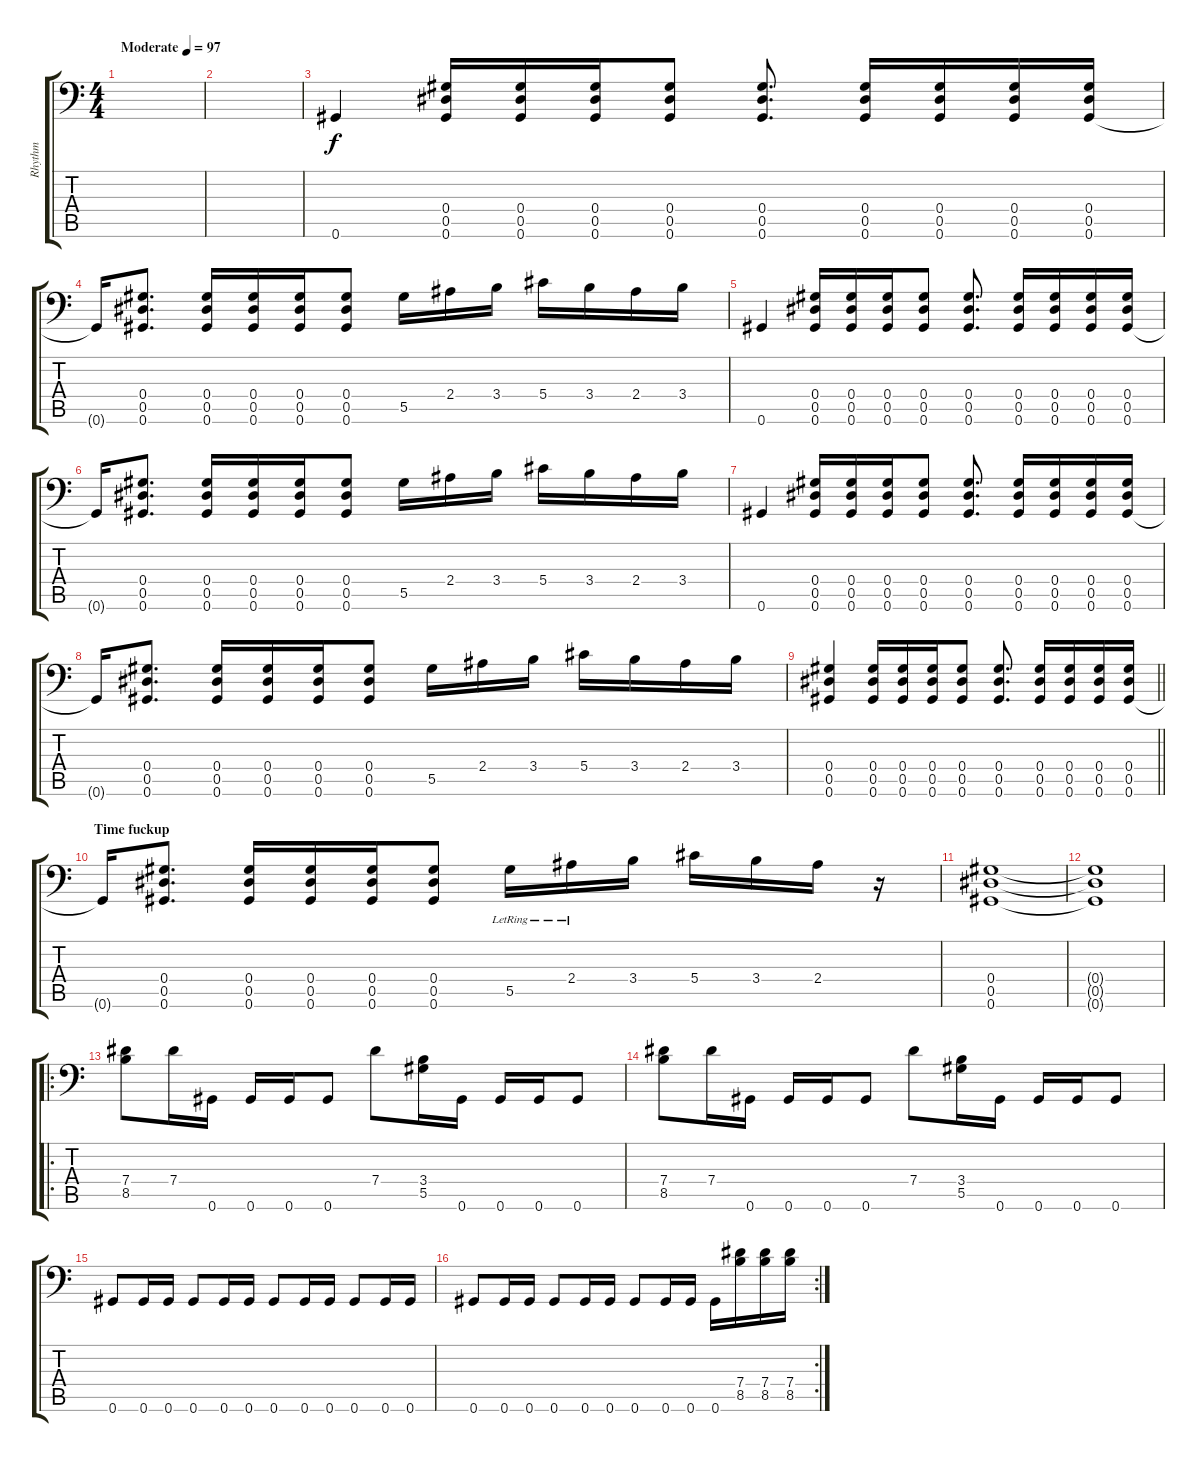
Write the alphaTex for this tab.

\track ("Rhythm" "Rhythm") {instrument distortionguitar}
\staff {score tabs}
\tuning (Bb3 F3 Db3 Ab2 Eb2 Ab1) {hide}
\ts (4 4)
\tempo (97 "Moderate")
\clef f4
\ks c
|
|
0.6.4 (0.4 0.5 0.6).16 (0.4 0.5 0.6).16 (0.4 0.5 0.6).16 (0.4 0.5 0.6).8 (0.4 0.5 0.6).8{d} (0.4 0.5 0.6).16 (0.4 0.5 0.6).16 (0.4 0.5 0.6).16 (0.4 0.5 0.6).16 |
0.6{t}.16 (0.4 0.5 0.6).8{d} (0.4 0.5 0.6).16 (0.4 0.5 0.6).16 (0.4 0.5 0.6).16 (0.4 0.5 0.6).8 5.5.16 2.4.16 3.4.16 5.4.16 3.4.16 2.4.16 3.4.16 |
0.6.4 (0.4 0.5 0.6).16 (0.4 0.5 0.6).16 (0.4 0.5 0.6).16 (0.4 0.5 0.6).8 (0.4 0.5 0.6).8{d} (0.4 0.5 0.6).16 (0.4 0.5 0.6).16 (0.4 0.5 0.6).16 (0.4 0.5 0.6).16 |
0.6{t}.16 (0.4 0.5 0.6).8{d} (0.4 0.5 0.6).16 (0.4 0.5 0.6).16 (0.4 0.5 0.6).16 (0.4 0.5 0.6).8 5.5.16 2.4.16 3.4.16 5.4.16 3.4.16 2.4.16 3.4.16 |
0.6.4 (0.4 0.5 0.6).16 (0.4 0.5 0.6).16 (0.4 0.5 0.6).16 (0.4 0.5 0.6).8 (0.4 0.5 0.6).8{d} (0.4 0.5 0.6).16 (0.4 0.5 0.6).16 (0.4 0.5 0.6).16 (0.4 0.5 0.6).16 |
0.6{t}.16 (0.4 0.5 0.6).8{d} (0.4 0.5 0.6).16 (0.4 0.5 0.6).16 (0.4 0.5 0.6).16 (0.4 0.5 0.6).8 5.5.16 2.4.16 3.4.16 5.4.16 3.4.16 2.4.16 3.4.16 |
\barLineRight lightlight
(0.4 0.5 0.6).4 (0.4 0.5 0.6).16 (0.4 0.5 0.6).16 (0.4 0.5 0.6).16 (0.4 0.5 0.6).8 (0.4 0.5 0.6).8{d} (0.4 0.5 0.6).16 (0.4 0.5 0.6).16 (0.4 0.5 0.6).16 (0.4 0.5 0.6).16 |
\section ("" "Time fuckup")
0.6{t}.16 (0.4 0.5 0.6).8{d} (0.4 0.5 0.6).16 (0.4 0.5 0.6).16 (0.4 0.5 0.6).16 (0.4 0.5 0.6).8 5.5{lr}.16 2.4{lr}.16 3.4.16 5.4.16 3.4.16 2.4.16 r.16 |
(0.4 0.5 0.6).1 |
(0.4{t} 0.5{t} 0.6{t}).1 |
\ro
(7.4 8.5).8 7.4.16 0.6.16 0.6.16 0.6.16 0.6.8 7.4.8 (3.4 5.5).16 0.6.16 0.6.16 0.6.16 0.6.8 |
(7.4 8.5).8 7.4.16 0.6.16 0.6.16 0.6.16 0.6.8 7.4.8 (3.4 5.5).16 0.6.16 0.6.16 0.6.16 0.6.8 |
0.6.8 0.6.16 0.6.16 0.6.8 0.6.16 0.6.16 0.6.8 0.6.16 0.6.16 0.6.8 0.6.16 0.6.16 |
\rc 2
0.6.8 0.6.16 0.6.16 0.6.8 0.6.16 0.6.16 0.6.8 0.6.16 0.6.16 0.6.16 (7.4 8.5).16 (7.4 8.5).16 (7.4 8.5).16
